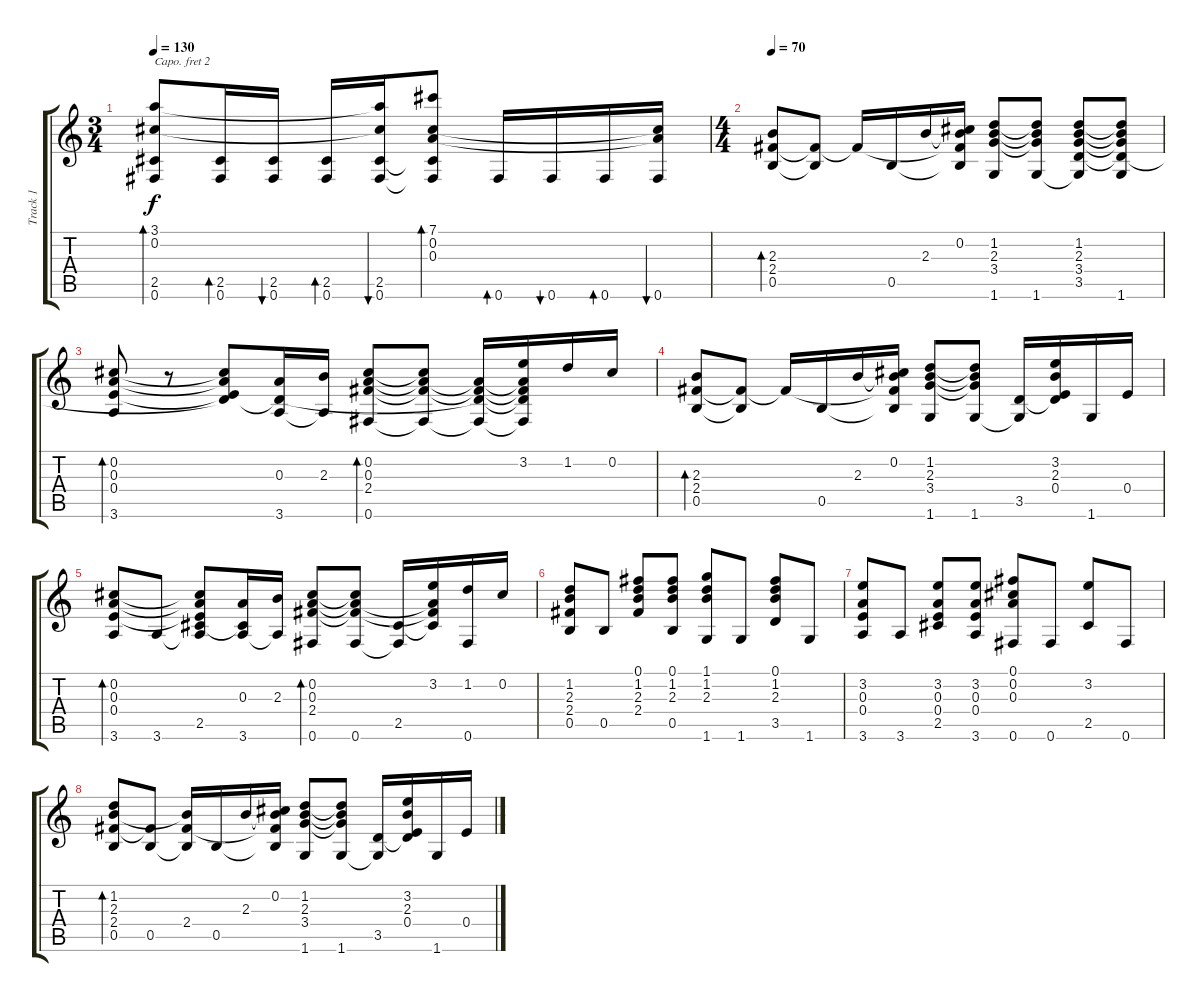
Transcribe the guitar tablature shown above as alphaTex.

\track ("Track 1" "Track 1") {instrument acousticguitarsteel}
\staff {score tabs}
\capo 2
\tuning (E4 B3 G3 D3 A2 E2) {hide}
\ts (3 4)
\tempo 130
\clef g2
\ks c
(3.1 0.2 2.5{t} 0.6{t}).8{bd 60 dy f} (2.5 0.6).16{bd 60} (2.5 0.6).16{bu 60} (2.5 0.6).16{bd 60} (3.1{t} 0.2{t} 2.5 0.6).16{bu 60} (7.1 0.2 0.3 2.5{t} 0.6{t}).8{bd 60} 0.6.16{bd 60} 0.6.16{bu 60} 0.6.16{bd 60} (0.2{t} 0.3{t} 0.6).16{bu 60} |
\ts (4 4)
\tempo 70
(2.3 2.4 0.5).8{bd 60} (2.4{t} 0.5{t}).8 2.4{t}.16 0.5.16 2.3.16 (0.2 2.3{t} 2.4{t} 0.5{t}).16 (1.2 2.3 3.4 1.6).8 (1.2{t} 2.3{t} 3.4{t} 1.6).8 (1.2 2.3 3.4 3.5 1.6{t}).8 (1.2{t} 2.3{t} 3.4{t} 3.5{t} 1.6).8 |
(0.2 0.3 0.4 3.6).8{bd 60} r.8 (0.2{t} 0.3{t} 0.4{t} 3.5{t}).8 (0.3 3.5{t} 3.6).16 (2.3 3.6{t}).16 (0.2 0.3 2.4 0.6).8{bd 60} (0.2{t} 0.3{t} 2.4{t} 0.6{t}).8 (0.3{t} 2.4{t} 3.5{t} 0.6{t}).16 (3.2 0.3{t} 2.4{t} 3.5{t} 0.6{t}).16 1.2.16 0.2.16 |
(2.3 2.4 0.5).8{bd 60} (2.4{t} 0.5{t}).8 2.4{t}.16 0.5.16 2.3.16 (0.2 2.3{t} 2.4{t} 0.5{t}).16 (1.2 2.3 3.4 1.6).8 (1.2{t} 2.3{t} 3.4{t} 1.6).8 (3.5 1.6{t}).16 (3.2 2.3 0.4 3.5{t}).16 1.6.16 0.4.16 |
(0.2 0.3 0.4 3.6).8{bd 60} 3.6.8 (0.2{t} 0.3{t} 0.4{t} 2.5 3.6{t}).8 (0.3 2.5{t} 3.6).16 (2.3 3.6{t}).16 (0.2 0.3 2.4 0.6).8{bd 60} (0.2{t} 0.3{t} 2.4{t} 0.6).8 (2.5 0.6{t}).16 (3.2 0.3{t} 2.4{t} 2.5{t}).16 (1.2 0.6).16 0.2.16 |
(1.2 2.3 2.4 0.5).8 0.5.8 (0.1 1.2 2.3 2.4).8 (0.1 1.2 2.3 0.5).8 (1.1 1.2 2.3 1.6).8 1.6.8 (0.1 1.2 2.3 3.5).8 1.6.8 |
(3.2 0.3 0.4 3.6).8 3.6.8 (3.2 0.3 0.4 2.5).8 (3.2 0.3 0.4 3.6).8 (0.1 0.2 0.3 0.6).8 0.6.8 (3.2 2.5).8 0.6.8 |
(1.2 2.3 2.4 0.5).8{bd 60} (2.4{t} 0.5).8 (2.3{t} 2.4 0.5{t}).16 0.5.16 2.3.16 (0.2 2.3{t} 2.4{t} 0.5{t}).16 (1.2 2.3 3.4 1.6).8 (1.2{t} 2.3{t} 3.4{t} 1.6).8 (3.5 1.6{t}).16 (3.2 2.3 0.4 3.5{t}).16 1.6.16 0.4.16
